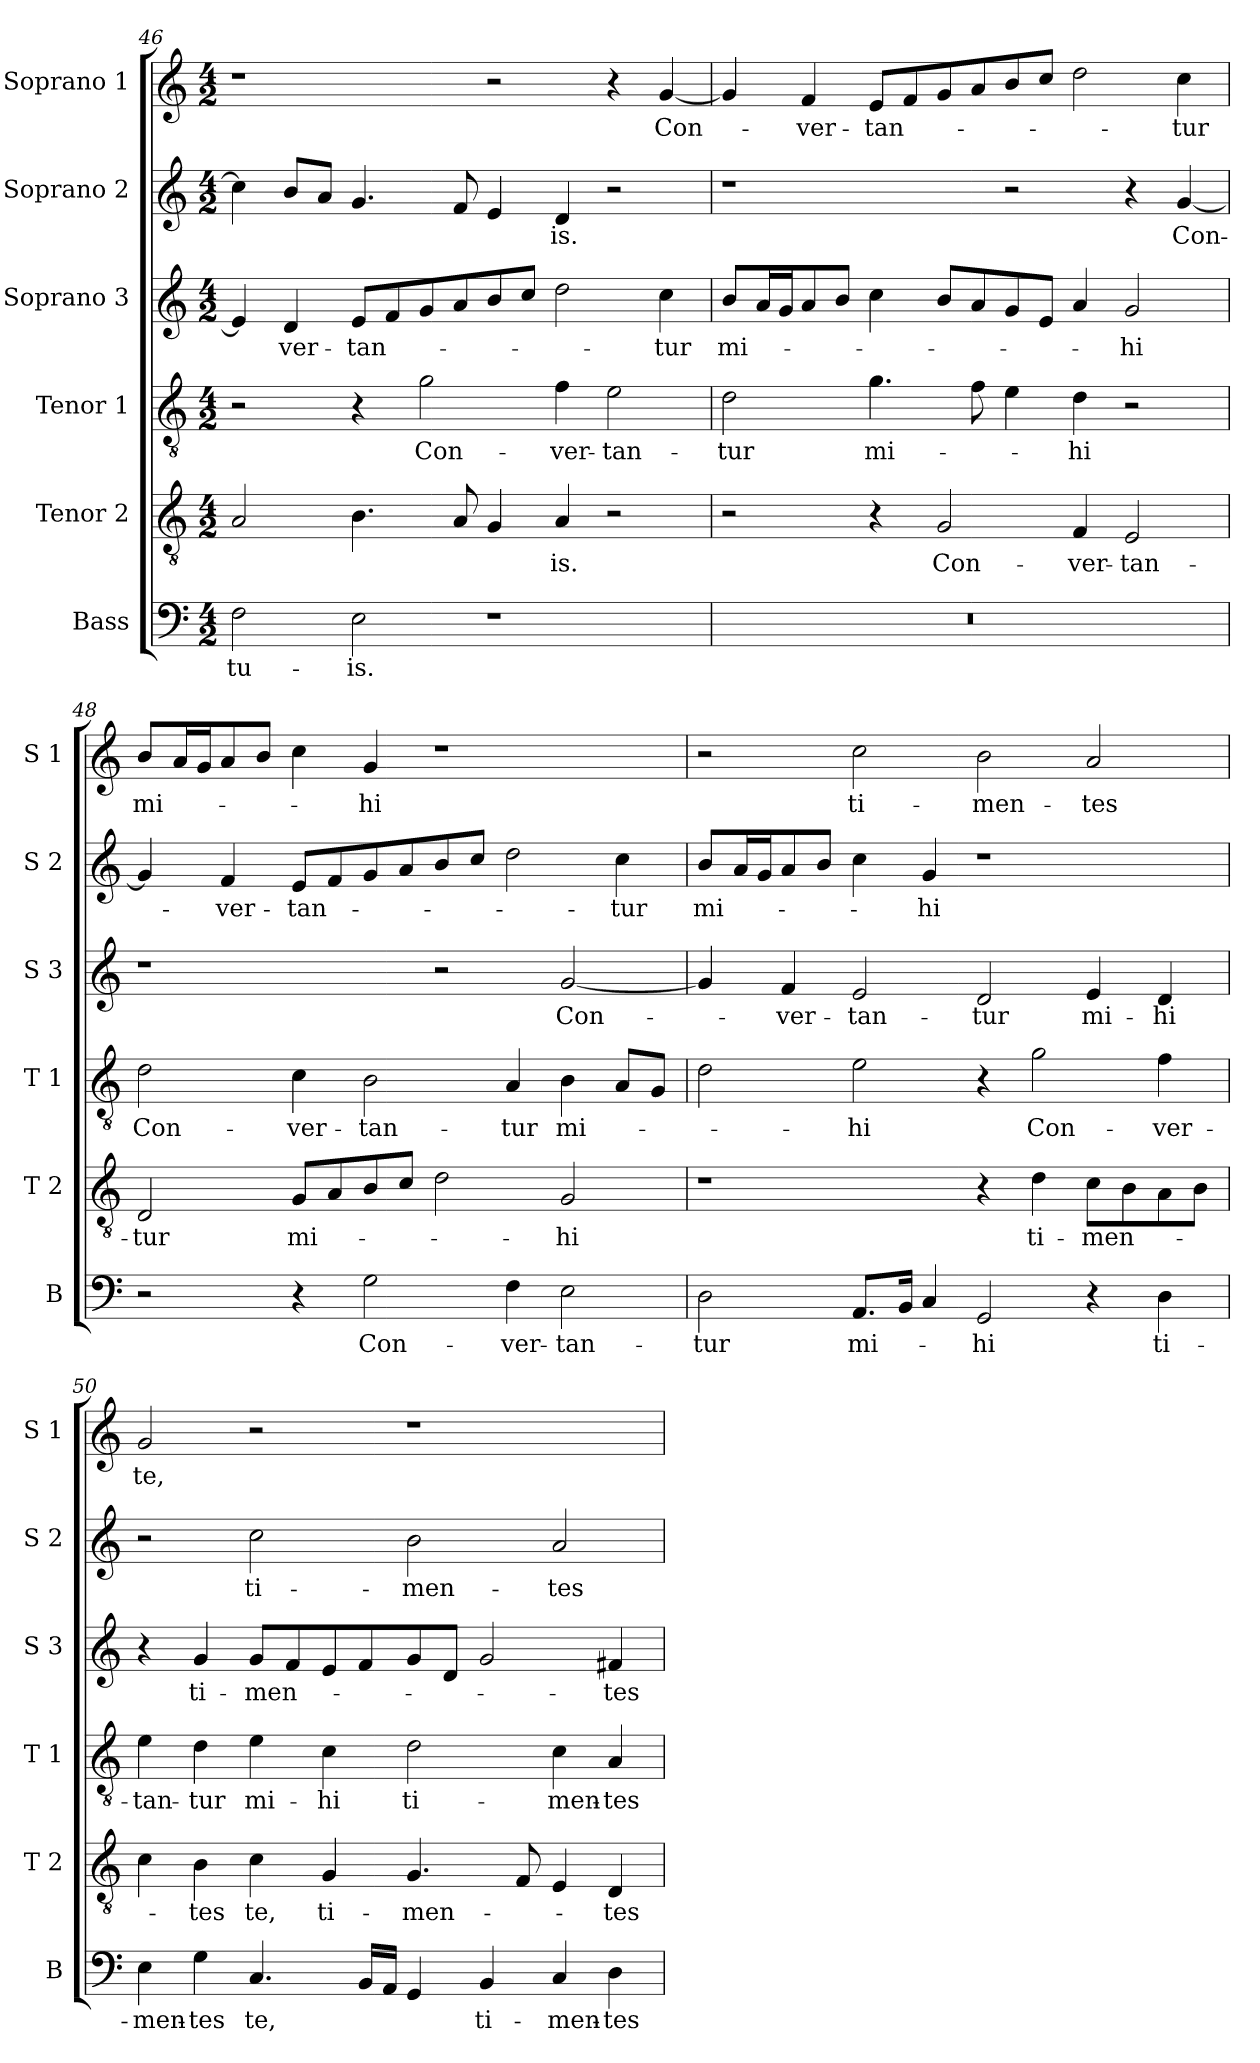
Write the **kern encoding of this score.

**kern	**text	**kern	**text	**kern	**text	**kern	**text	**kern	**text	**kern	**text
*part6	*part6	*part5	*part5	*part4	*part4	*part3	*part3	*part2	*part2	*part1	*part1
*staff6	*staff6	*staff5	*staff5	*staff4	*staff4	*staff3	*staff3	*staff2	*staff2	*staff1	*staff1
*I"Bass	*	*I"Tenor 2	*	*I"Tenor 1	*	*I"Soprano 3	*	*I"Soprano 2	*	*I"Soprano 1	*
*I'B	*	*I'T 2	*	*I'T 1	*	*I'S 3	*	*I'S 2	*	*I'S 1	*
!!LO:PB:g=z
*clefF4	*	*clefGv2	*	*clefGv2	*	*clefG2	*	*clefG2	*	*clefG2	*
*k[]	*	*k[]	*	*k[]	*	*k[]	*	*k[]	*	*k[]	*
*C:	*	*C:	*	*C:	*	*C:	*	*C:	*	*C:	*
*M4/2	*	*M4/2	*	*M4/2	*	*M4/2	*	*M4/2	*	*M4/2	*
=46	=46	=46	=46	=46	=46	=46	=46	=46	=46	=46	=46
!	!LO:LY:b	!	!	!	!	!	!	!	!	!	!
2F\	tu-	2A/	.	2r	.	4e/]	.	4cc\]	.	1r	.
!	!	!	!	!	!	!	!LO:LY:b	!	!	!	!
.	.	.	.	.	.	4d/	-ver-	8b/L	.	.	.
.	.	.	.	.	.	.	.	8a/J	.	.	.
!	!LO:LY:b	!	!	!	!	!	!LO:LY:b	!	!	!	!
2E\	-is.	4.B\	.	4r	.	8e/L	-tan-	4.g/	.	.	.
.	.	.	.	.	.	8f/	.	.	.	.	.
!	!	!	!	!	!LO:LY:b	!	!	!	!	!	!
.	.	.	.	2g\	Con-	8g/	.	.	.	.	.
.	.	8A/	.	.	.	8a/	.	8f/	.	.	.
1r	.	4G/	.	.	.	8b/	.	4e/	.	2r	.
.	.	.	.	.	.	8cc/J	.	.	.	.	.
!	!	!	!LO:LY:b	!	!LO:LY:b	!	!	!	!LO:LY:b	!	!
.	.	4A/	-is.	4f\	-ver-	2dd\	.	4d/	-is.	.	.
!	!	!	!	!	!LO:LY:b	!	!	!	!	!	!
.	.	2r	.	2e\	-tan-	.	.	2r	.	4r	.
!	!	!	!	!	!	!	!LO:LY:b	!	!	!	!LO:LY:b
.	.	.	.	.	.	4cc\	-tur	.	.	[4g/	Con-
=47	=47	=47	=47	=47	=47	=47	=47	=47	=47	=47	=47
!	!	!	!	!	!LO:LY:b	!	!LO:LY:b	!	!	!	!
0r	.	2r	.	2d\	-tur	8b/L	mi-	1r	.	4g/]	.
.	.	.	.	.	.	16a/L	.	.	.	.	.
.	.	.	.	.	.	16g/J	.	.	.	.	.
!	!	!	!	!	!	!	!	!	!	!	!LO:LY:b
.	.	.	.	.	.	8a/	.	.	.	4f/	-ver-
.	.	.	.	.	.	8b/J	.	.	.	.	.
!	!	!	!	!	!LO:LY:b	!	!	!	!	!	!LO:LY:b
.	.	4r	.	4.g\	mi-	4cc\	.	.	.	8e/L	-tan-
.	.	.	.	.	.	.	.	.	.	8f/	.
!	!	!	!LO:LY:b	!	!	!	!	!	!	!	!
.	.	2G/	Con-	.	.	8b/L	.	.	.	8g/	.
.	.	.	.	8f\	.	8a/	.	.	.	8a/	.
.	.	.	.	4e\	.	8g/	.	2r	.	8b/	.
.	.	.	.	.	.	8e/J	.	.	.	8cc/J	.
!	!	!	!LO:LY:b	!	!LO:LY:b	!	!	!	!	!	!
.	.	4F/	-ver-	4d\	-hi	4a/	.	.	.	2dd\	.
!	!	!	!LO:LY:b	!	!	!	!LO:LY:b	!	!	!	!
.	.	2E/	-tan-	2r	.	2g/	-hi	4r	.	.	.
!	!	!	!	!	!	!	!	!	!LO:LY:b	!	!LO:LY:b
.	.	.	.	.	.	.	.	[4g/	Con-	4cc\	-tur
=48	=48	=48	=48	=48	=48	=48	=48	=48	=48	=48	=48
!	!	!	!LO:LY:b	!	!LO:LY:b	!	!	!	!	!	!LO:LY:b
2r	.	2D/	-tur	2d\	Con-	1r	.	4g/]	.	8b/L	mi-
.	.	.	.	.	.	.	.	.	.	16a/L	.
.	.	.	.	.	.	.	.	.	.	16g/J	.
!	!	!	!	!	!	!	!	!	!LO:LY:b	!	!
.	.	.	.	.	.	.	.	4f/	-ver-	8a/	.
.	.	.	.	.	.	.	.	.	.	8b/J	.
!	!	!	!LO:LY:b	!	!LO:LY:b	!	!	!	!LO:LY:b	!	!
4r	.	8G/L	mi-	4c\	-ver-	.	.	8e/L	-tan-	4cc\	.
.	.	8A/	.	.	.	.	.	8f/	.	.	.
!	!LO:LY:b	!	!	!	!LO:LY:b	!	!	!	!	!	!LO:LY:b
2G\	Con-	8B/	.	2B\	-tan-	.	.	8g/	.	4g/	-hi
.	.	8c/J	.	.	.	.	.	8a/	.	.	.
.	.	2d\	.	.	.	2r	.	8b/	.	1r	.
.	.	.	.	.	.	.	.	8cc/J	.	.	.
!	!LO:LY:b	!	!	!	!LO:LY:b	!	!	!	!	!	!
4F\	-ver-	.	.	4A/	-tur	.	.	2dd\	.	.	.
!	!LO:LY:b	!	!LO:LY:b	!	!LO:LY:b	!	!LO:LY:b	!	!	!	!
2E\	-tan-	2G/	-hi	4B\	mi-	[2g/	Con-	.	.	.	.
!	!	!	!	!	!	!	!	!	!LO:LY:b	!	!
.	.	.	.	8A/L	.	.	.	4cc\	-tur	.	.
.	.	.	.	8G/J	.	.	.	.	.	.	.
!!LO:LB:g=z
=49	=49	=49	=49	=49	=49	=49	=49	=49	=49	=49	=49
!	!LO:LY:b	!	!	!	!	!	!	!	!LO:LY:b	!	!
2D\	-tur	1r	.	2d\	.	4g/]	.	8b/L	mi-	2r	.
.	.	.	.	.	.	.	.	16a/L	.	.	.
.	.	.	.	.	.	.	.	16g/J	.	.	.
!	!	!	!	!	!	!	!LO:LY:b	!	!	!	!
.	.	.	.	.	.	4f/	-ver-	8a/	.	.	.
.	.	.	.	.	.	.	.	8b/J	.	.	.
!	!LO:LY:b	!	!	!	!LO:LY:b	!	!LO:LY:b	!	!	!	!LO:LY:b
8.AA/L	mi-	.	.	2e\	-hi	2e/	-tan-	4cc\	.	2cc\	ti-
16BB/Jk	.	.	.	.	.	.	.	.	.	.	.
!	!	!	!	!	!	!	!	!	!LO:LY:b	!	!
4C/	.	.	.	.	.	.	.	4g/	-hi	.	.
!	!LO:LY:b	!	!	!	!	!	!LO:LY:b	!	!	!	!LO:LY:b
2GG/	-hi	4r	.	4r	.	2d/	-tur	1r	.	2b\	-men-
!	!	!	!LO:LY:b	!	!LO:LY:b	!	!	!	!	!	!
.	.	4d\	ti-	2g\	Con-	.	.	.	.	.	.
!	!	!	!LO:LY:b	!	!	!	!LO:LY:b	!	!	!	!LO:LY:b
4r	.	8c\L	-men-	.	.	4e/	mi-	.	.	2a/	-tes
.	.	8B\	.	.	.	.	.	.	.	.	.
!	!LO:LY:b	!	!	!	!LO:LY:b	!	!LO:LY:b	!	!	!	!
4D\	ti-	8A\	.	4f\	-ver-	4d/	-hi	.	.	.	.
.	.	8B\J	.	.	.	.	.	.	.	.	.
=50	=50	=50	=50	=50	=50	=50	=50	=50	=50	=50	=50
!	!LO:LY:b	!	!	!	!LO:LY:b	!	!	!	!	!	!LO:LY:b
4E\	-men-	4c\	.	4e\	-tan-	4r	.	2r	.	2g/	te,
!	!LO:LY:b	!	!LO:LY:b	!	!LO:LY:b	!	!LO:LY:b	!	!	!	!
4G\	-tes	4B\	-tes	4d\	-tur	4g/	ti-	.	.	.	.
!	!LO:LY:b	!	!LO:LY:b	!	!LO:LY:b	!	!LO:LY:b	!	!LO:LY:b	!	!
4.C/	te,	4c\	te,	4e\	mi-	8g/L	-men-	2cc\	ti-	2r	.
.	.	.	.	.	.	8f/	.	.	.	.	.
!	!	!	!LO:LY:b	!	!LO:LY:b	!	!	!	!	!	!
.	.	4G/	ti-	4c\	-hi	8e/	.	.	.	.	.
16BB/LL	.	.	.	.	.	8f/	.	.	.	.	.
16AA/JJ	.	.	.	.	.	.	.	.	.	.	.
!	!	!	!LO:LY:b	!	!LO:LY:b	!	!	!	!LO:LY:b	!	!
4GG/	.	4.G/	-men-	2d\	ti-	8g/	.	2b\	-men-	1r	.
.	.	.	.	.	.	8d/J	.	.	.	.	.
!	!LO:LY:b	!	!	!	!	!	!	!	!	!	!
4BB/	ti-	.	.	.	.	2g/	.	.	.	.	.
.	.	8F/	.	.	.	.	.	.	.	.	.
!	!LO:LY:b	!	!	!	!LO:LY:b	!	!	!	!LO:LY:b	!	!
4C/	-men-	4E/	.	4c\	-men-	.	.	2a/	-tes	.	.
!	!LO:LY:b	!	!LO:LY:b	!	!LO:LY:b	!	!LO:LY:b	!	!	!	!
4D\	-tes	4D/	-tes	4A/	-tes	4f#X/	-tes	.	.	.	.
=	=	=	=	=	=	=	=	=	=	=	=
*-	*-	*-	*-	*-	*-	*-	*-	*-	*-	*-	*-
